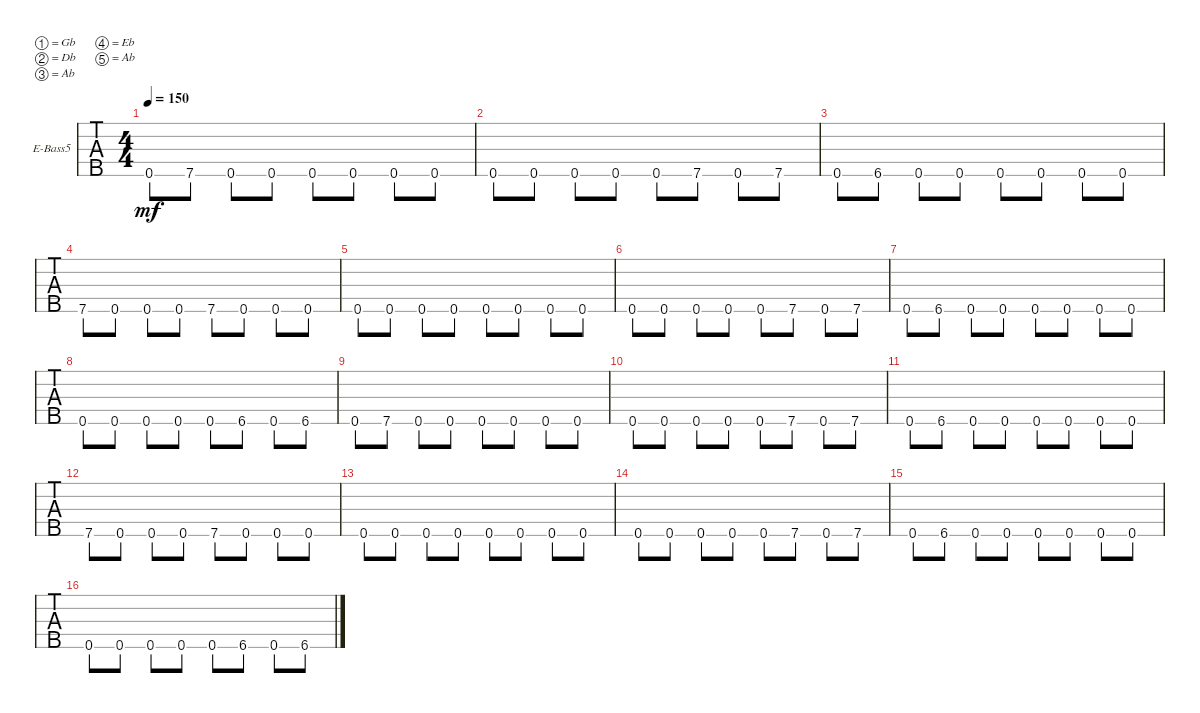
\defaultSystemsLayout 4
\bracketExtendMode groupsimilarinstruments
\firstSystemTrackNameOrientation horizontal
\otherSystemsTrackNameOrientation horizontal
\track ("Electric Bass" "E-Bass5") {instrument electricbassfinger}
\staff {tabs}
\tuning (Gb2 Db2 Ab1 Eb1 Ab0)
\ts (4 4)
\tempo 150
\clef f4
\ks c
0.5.8{dy mf} 7.5.8 0.5.8 0.5.8 0.5.8 0.5.8 0.5.8 0.5.8 |
0.5.8 0.5.8 0.5.8 0.5.8 0.5.8 7.5.8 0.5.8 7.5.8 |
0.5.8 6.5.8 0.5.8 0.5.8 0.5.8 0.5.8 0.5.8 0.5.8 |
7.5.8 0.5.8 0.5.8 0.5.8 7.5.8 0.5.8 0.5.8 0.5.8 |
0.5.8 0.5.8 0.5.8 0.5.8 0.5.8 0.5.8 0.5.8 0.5.8 |
0.5.8 0.5.8 0.5.8 0.5.8 0.5.8 7.5.8 0.5.8 7.5.8 |
0.5.8 6.5.8 0.5.8 0.5.8 0.5.8 0.5.8 0.5.8 0.5.8 |
0.5.8 0.5.8 0.5.8 0.5.8 0.5.8 6.5.8 0.5.8 6.5.8 |
0.5.8 7.5.8 0.5.8 0.5.8 0.5.8 0.5.8 0.5.8 0.5.8 |
0.5.8 0.5.8 0.5.8 0.5.8 0.5.8 7.5.8 0.5.8 7.5.8 |
0.5.8 6.5.8 0.5.8 0.5.8 0.5.8 0.5.8 0.5.8 0.5.8 |
7.5.8 0.5.8 0.5.8 0.5.8 7.5.8 0.5.8 0.5.8 0.5.8 |
0.5.8 0.5.8 0.5.8 0.5.8 0.5.8 0.5.8 0.5.8 0.5.8 |
0.5.8 0.5.8 0.5.8 0.5.8 0.5.8 7.5.8 0.5.8 7.5.8 |
0.5.8 6.5.8 0.5.8 0.5.8 0.5.8 0.5.8 0.5.8 0.5.8 |
0.5.8 0.5.8 0.5.8 0.5.8 0.5.8 6.5.8 0.5.8 6.5.8
